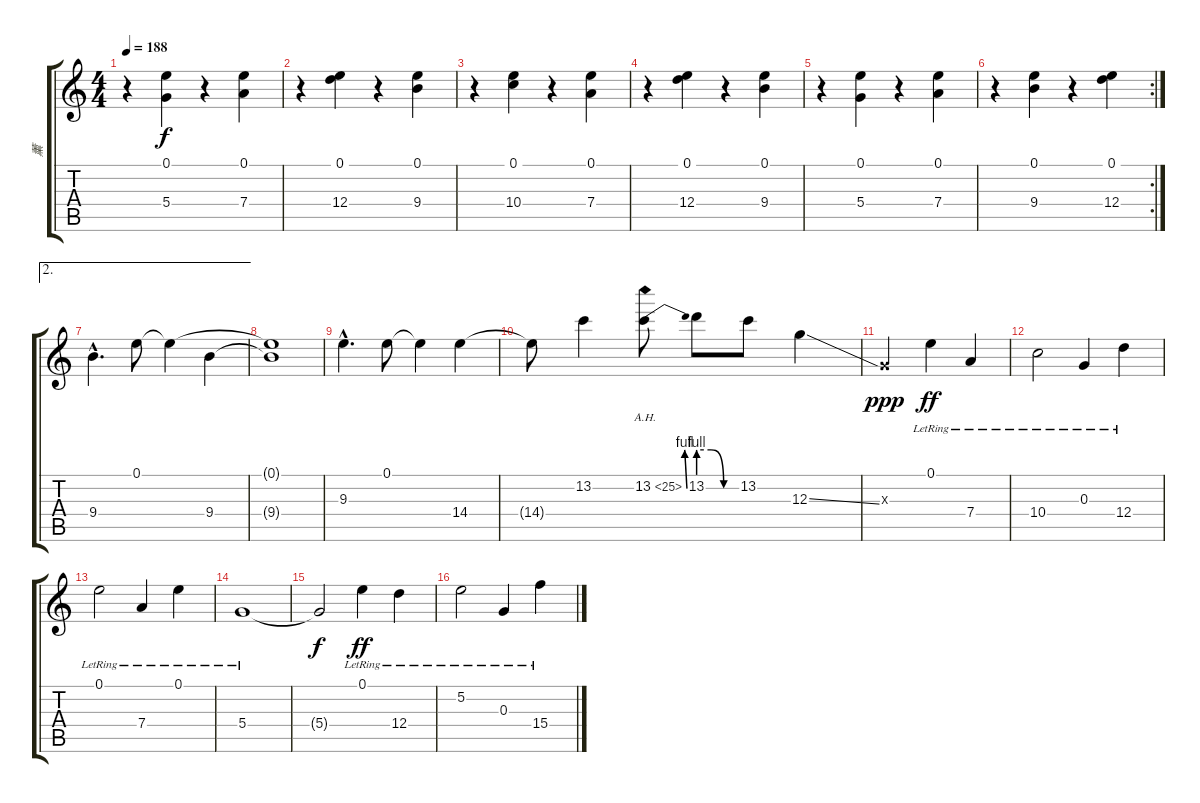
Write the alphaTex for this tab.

\track ("薰" "薰") {instrument overdrivenguitar}
\staff {score tabs}
\tuning (E4 B3 G3 D3 A2 E2) {hide}
\ts (4 4)
\tempo 188
\clef g2
\ks c
r.4{dy f} (0.1 5.4).4 r.4 (0.1 7.4).4 |
r.4 (0.1 12.4).4 r.4 (0.1 9.4).4 |
r.4 (0.1 10.4).4 r.4 (0.1 7.4).4 |
r.4 (0.1 12.4).4 r.4 (0.1 9.4).4 |
r.4 (0.1 5.4).4 r.4 (0.1 7.4).4 |
\rc 2
r.4 (0.1 9.4).4 r.4 (0.1 12.4).4 |
\ae 2
9.4{hac}.4{d} 0.1.8 0.1{t}.4 9.4.4 |
(0.1{t} 9.4{t}).1 |
9.3{hac}.4{d} 0.1.8 0.1{t}.4 14.4.4 |
14.4{t}.8{volume 16} 13.2.4 13.2{be (bend 0 0 60 4) ah 12}.8 13.2{be (custom 0 4 20 4 40 0 60 0)}.8 13.2.8 12.3{ss}.4 |
0.3{x}.2{dy ppp volume 16 instrument harpsichord} 0.1{lr}.4{dy ff} 7.4{lr}.4 |
10.4{lr}.2 0.3{lr}.4 12.4{lr}.4 |
0.1{lr}.2 7.4{lr}.4 0.1{lr}.4 |
5.4{lr}.1 |
5.4{t}.2{dy f} 0.1{lr}.4{dy ff} 12.4{lr}.4 |
5.2{lr}.2 0.3{lr}.4 15.4{lr}.4
